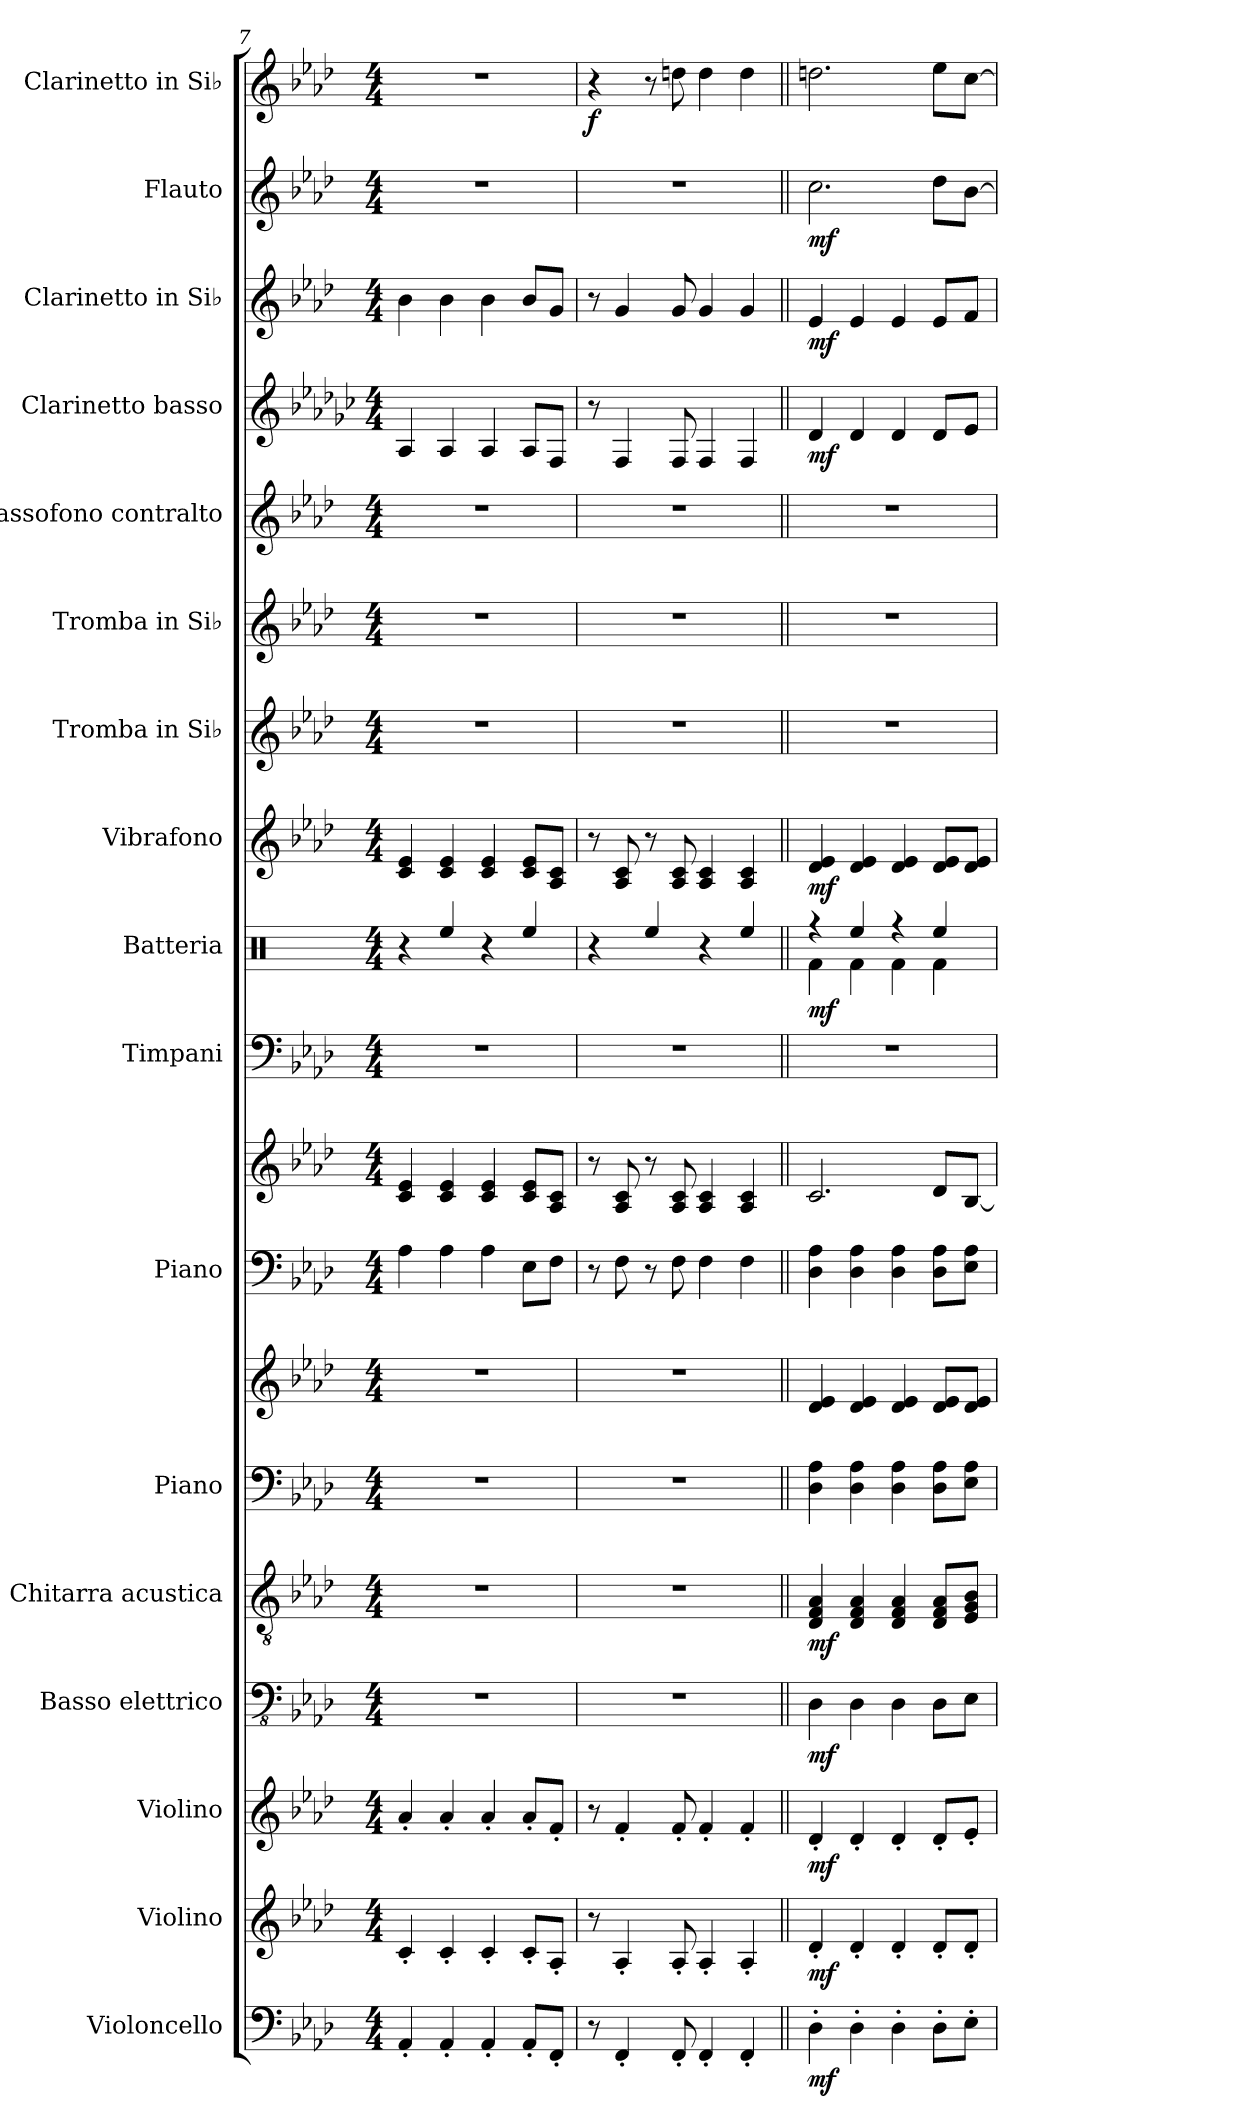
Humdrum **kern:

**kern	**dynam	**kern	**dynam	**kern	**dynam	**kern	**dynam	**kern	**dynam	**kern	**kern	**dynam	**kern	**kern	**dynam	**kern	**kern	**dynam	**kern	**dynam	**kern	**kern	**kern	**kern	**dynam	**kern	**dynam	**kern	**dynam	**kern	**dynam
*part17	*part17	*part16	*part16	*part15	*part15	*part14	*part14	*part13	*part13	*part12	*part12	*part12	*part11	*part11	*part11	*part10	*part9	*part9	*part8	*part8	*part7	*part6	*part5	*part4	*part4	*part3	*part3	*part2	*part2	*part1	*part1
*staff19	*staff19	*staff18	*staff18	*staff17	*staff17	*staff16	*staff16	*staff15	*staff15	*staff14	*staff13	*staff13/14	*staff12	*staff11	*staff11/12	*staff10	*staff9	*staff9	*staff8	*staff8	*staff7	*staff6	*staff5	*staff4	*staff4	*staff3	*staff3	*staff2	*staff2	*staff1	*staff1
*I"Violoncello	*	*I"Violino	*	*I"Violino	*	*I"Basso elettrico	*	*I"Chitarra acustica	*	*I"Piano	*	*	*I"Piano	*	*	*I"Timpani	*I"Batteria	*	*I"Vibrafono	*	*I"Tromba in Si♭	*I"Tromba in Si♭	*I"Sassofono contralto	*I"Clarinetto basso	*	*I"Clarinetto in Si♭	*	*I"Flauto	*	*I"Clarinetto in Si♭	*
*I'Vc.	*	*I'Vln.	*	*I'Vln.	*	*I'B. el.	*	*	*	*	*	*	*	*	*	*I'Timp.	*I'Batt.	*	*I'Vib.	*	*I'Tr. Si♭	*I'Tr. Si♭	*	*I'Cl. b.	*	*I'Cl. Si♭	*	*I'Fl.	*	*I'Cl. Si♭	*
*clefF4	*	*clefG2	*	*clefG2	*	*clefFv4	*	*clefGv2	*	*clefF4	*clefG2	*	*clefF4	*clefG2	*	*clefF4	*clefX	*	*clefG2	*	*clefG2	*clefG2	*clefG2	*clefG2	*	*clefG2	*	*clefG2	*	*clefG2	*
*	*	*	*	*	*	*	*	*	*	*	*	*	*	*	*	*	*	*	*	*	*ITrd1c2	*ITrd1c2	*ITrd5c9	*ITrd8c14	*	*ITrd1c2	*	*	*	*ITrd1c2	*
*k[b-e-a-d-]	*	*k[b-e-a-d-]	*	*k[b-e-a-d-]	*	*k[b-e-a-d-]	*	*k[b-e-a-d-]	*	*k[b-e-a-d-]	*k[b-e-a-d-]	*	*k[b-e-a-d-]	*k[b-e-a-d-]	*	*k[b-e-a-d-]	*k[]	*	*k[b-e-a-d-]	*	*k[b-e-a-d-g-c-]	*k[b-e-a-d-g-c-]	*k[b-e-a-d-g-c-f-]	*k[b-e-a-d-g-c-]	*	*k[b-e-a-d-g-c-]	*	*k[b-e-a-d-]	*	*k[b-e-a-d-g-c-]	*
*M4/4	*	*M4/4	*	*M4/4	*	*M4/4	*	*M4/4	*	*M4/4	*M4/4	*	*M4/4	*M4/4	*	*M4/4	*M4/4	*	*M4/4	*	*M4/4	*M4/4	*M4/4	*M4/4	*	*M4/4	*	*M4/4	*	*M4/4	*
=7	=7	=7	=7	=7	=7	=7	=7	=7	=7	=7	=7	=7	=7	=7	=7	=7	=7	=7	=7	=7	=7	=7	=7	=7	=7	=7	=7	=7	=7	=7	=7
4AA-'/	.	4c'/	.	4a-'/	.	1r	.	1r	.	1r	1r	.	4A-\	4c/ 4e-/	.	1r	4r	.	4c/ 4e-/	.	1r	1r	1r	4AA-/	.	4a-\	.	1r	.	1r	.
4AA-'/	.	4c'/	.	4a-'/	.	.	.	.	.	.	.	.	4A-\	4c/ 4e-/	.	.	4Ree/	.	4c/ 4e-/	.	.	.	.	4AA-/	.	4a-\	.	.	.	.	.
4AA-'/	.	4c'/	.	4a-'/	.	.	.	.	.	.	.	.	4A-\	4c/ 4e-/	.	.	4r	.	4c/ 4e-/	.	.	.	.	4AA-/	.	4a-\	.	.	.	.	.
8AA-'/L	.	8c'/L	.	8a-'/L	.	.	.	.	.	.	.	.	8E-\L	8c/ 8e-/L	.	.	4Ree/	.	8c/ 8e-/L	.	.	.	.	8AA-/L	.	8a-/L	.	.	.	.	.
8FF'/J	.	8A-'/J	.	8f'/J	.	.	.	.	.	.	.	.	8F\J	8A-/ 8c/J	.	.	.	.	8A-/ 8c/J	.	.	.	.	8FF/J	.	8f/J	.	.	.	.	.
=8	=8	=8	=8	=8	=8	=8	=8	=8	=8	=8	=8	=8	=8	=8	=8	=8	=8	=8	=8	=8	=8	=8	=8	=8	=8	=8	=8	=8	=8	=8	=8
!	!	!	!	!	!	!	!	!	!	!	!	!	!	!	!	!	!	!	!	!	!	!	!	!	!	!	!	!	!	!	!LO:DY:b
8r	.	8r	.	8r	.	1r	.	1r	.	1r	1r	.	8r	8r	.	1r	4r	.	8r	.	1r	1r	1r	8r	.	8r	.	1r	.	4r	f
4FF'/	.	4A-'/	.	4f'/	.	.	.	.	.	.	.	.	8F\	8A-/ 8c/	.	.	.	.	8A-/ 8c/	.	.	.	.	4FF/	.	4f/	.	.	.	.	.
.	.	.	.	.	.	.	.	.	.	.	.	.	8r	8r	.	.	4Ree/	.	8r	.	.	.	.	.	.	.	.	.	.	8r	.
8FF'/	.	8A-'/	.	8f'/	.	.	.	.	.	.	.	.	8F\	8A-/ 8c/	.	.	.	.	8A-/ 8c/	.	.	.	.	8FF/	.	8f/	.	.	.	8ccn\	.
4FF'/	.	4A-'/	.	4f'/	.	.	.	.	.	.	.	.	4F\	4A-/ 4c/	.	.	4r	.	4A-/ 4c/	.	.	.	.	4FF/	.	4f/	.	.	.	4cc\	.
4FF'/	.	4A-'/	.	4f'/	.	.	.	.	.	.	.	.	4F\	4A-/ 4c/	.	.	4Ree/	.	4A-/ 4c/	.	.	.	.	4FF/	.	4f/	.	.	.	4cc\	.
=9||	=9||	=9||	=9||	=9||	=9||	=9||	=9||	=9||	=9||	=9||	=9||	=9||	=9||	=9||	=9||	=9||	=9||	=9||	=9||	=9||	=9||	=9||	=9||	=9||	=9||	=9||	=9||	=9||	=9||	=9||	=9||
*	*	*	*	*	*	*	*	*	*	*	*	*	*	*	*	*	*^	*	*	*	*	*	*	*	*	*	*	*	*	*	*
!	!LO:DY:b	!	!LO:DY:b	!	!LO:DY:b	!	!LO:DY:b	!	!LO:DY:b	!	!	!LO:DY:b=2	!	!	!	!	!	!	!	!	!	!	!	!	!	!	!	!	!	!	!	!
!	!	!	!	!	!	!	!	!	!	!	!	!LO:DY:n=1:b	!	!	!LO:DY:b=2	!	!	!	!	!	!	!	!	!	!	!	!	!	!	!	!	!
!	!	!	!	!	!	!	!	!	!	!	!	!	!	!	!LO:DY:n=1:b	!	!	!	!LO:DY:b	!	!LO:DY:b	!	!	!	!	!LO:DY:b	!	!LO:DY:b	!	!LO:DY:b	!	!
4D-'\	mf	4d-'/	mf	4d-'/	mf	4DD-\	mf	4D-/ 4F/ 4A-/	mf	4D-\ 4A-\	4d-/ 4e-/	mf mf	4D-\ 4A-\	2.c/	mf mf	1r	4r	4Rf\	mf	4d-/ 4e-/	mf	1r	1r	1r	4D-/	mf	4d-/	mf	2.cc\	mf	2.ccn\	.
4D-'\	.	4d-'/	.	4d-'/	.	4DD-\	.	4D-/ 4F/ 4A-/	.	4D-\ 4A-\	4d-/ 4e-/	.	4D-\ 4A-\	.	.	.	4Ree/	4Rf\	.	4d-/ 4e-/	.	.	.	.	4D-/	.	4d-/	.	.	.	.	.
4D-'\	.	4d-'/	.	4d-'/	.	4DD-\	.	4D-/ 4F/ 4A-/	.	4D-\ 4A-\	4d-/ 4e-/	.	4D-\ 4A-\	.	.	.	4r	4Rf\	.	4d-/ 4e-/	.	.	.	.	4D-/	.	4d-/	.	.	.	.	.
8D-'\L	.	8d-'/L	.	8d-'/L	.	8DD-\L	.	8D-/ 8F/ 8A-/L	.	8D-\ 8A-\L	8d-/ 8e-/L	.	8D-\ 8A-\L	8d-/L	.	.	4Ree/	4Rf\	.	8d-/ 8e-/L	.	.	.	.	8D-/L	.	8d-/L	.	8dd-\L	.	8dd-\L	.
8E-'\J	.	8d-'/J	.	8e-'/J	.	8EE-\J	.	8E-/ 8G/ 8B-/J	.	8E-\ 8A-\J	8d-/ 8e-/J	.	8E-\ 8A-\J	[8B-/J	.	.	.	.	.	8d-/ 8e-/J	.	.	.	.	8E-/J	.	8e-/J	.	[8b-\J	.	[8b-\J	.
*	*	*	*	*	*	*	*	*	*	*	*	*	*	*	*	*	*v	*v	*	*	*	*	*	*	*	*	*	*	*	*	*	*
=	=	=	=	=	=	=	=	=	=	=	=	=	=	=	=	=	=	=	=	=	=	=	=	=	=	=	=	=	=	=	=
*-	*-	*-	*-	*-	*-	*-	*-	*-	*-	*-	*-	*-	*-	*-	*-	*-	*-	*-	*-	*-	*-	*-	*-	*-	*-	*-	*-	*-	*-	*-	*-
